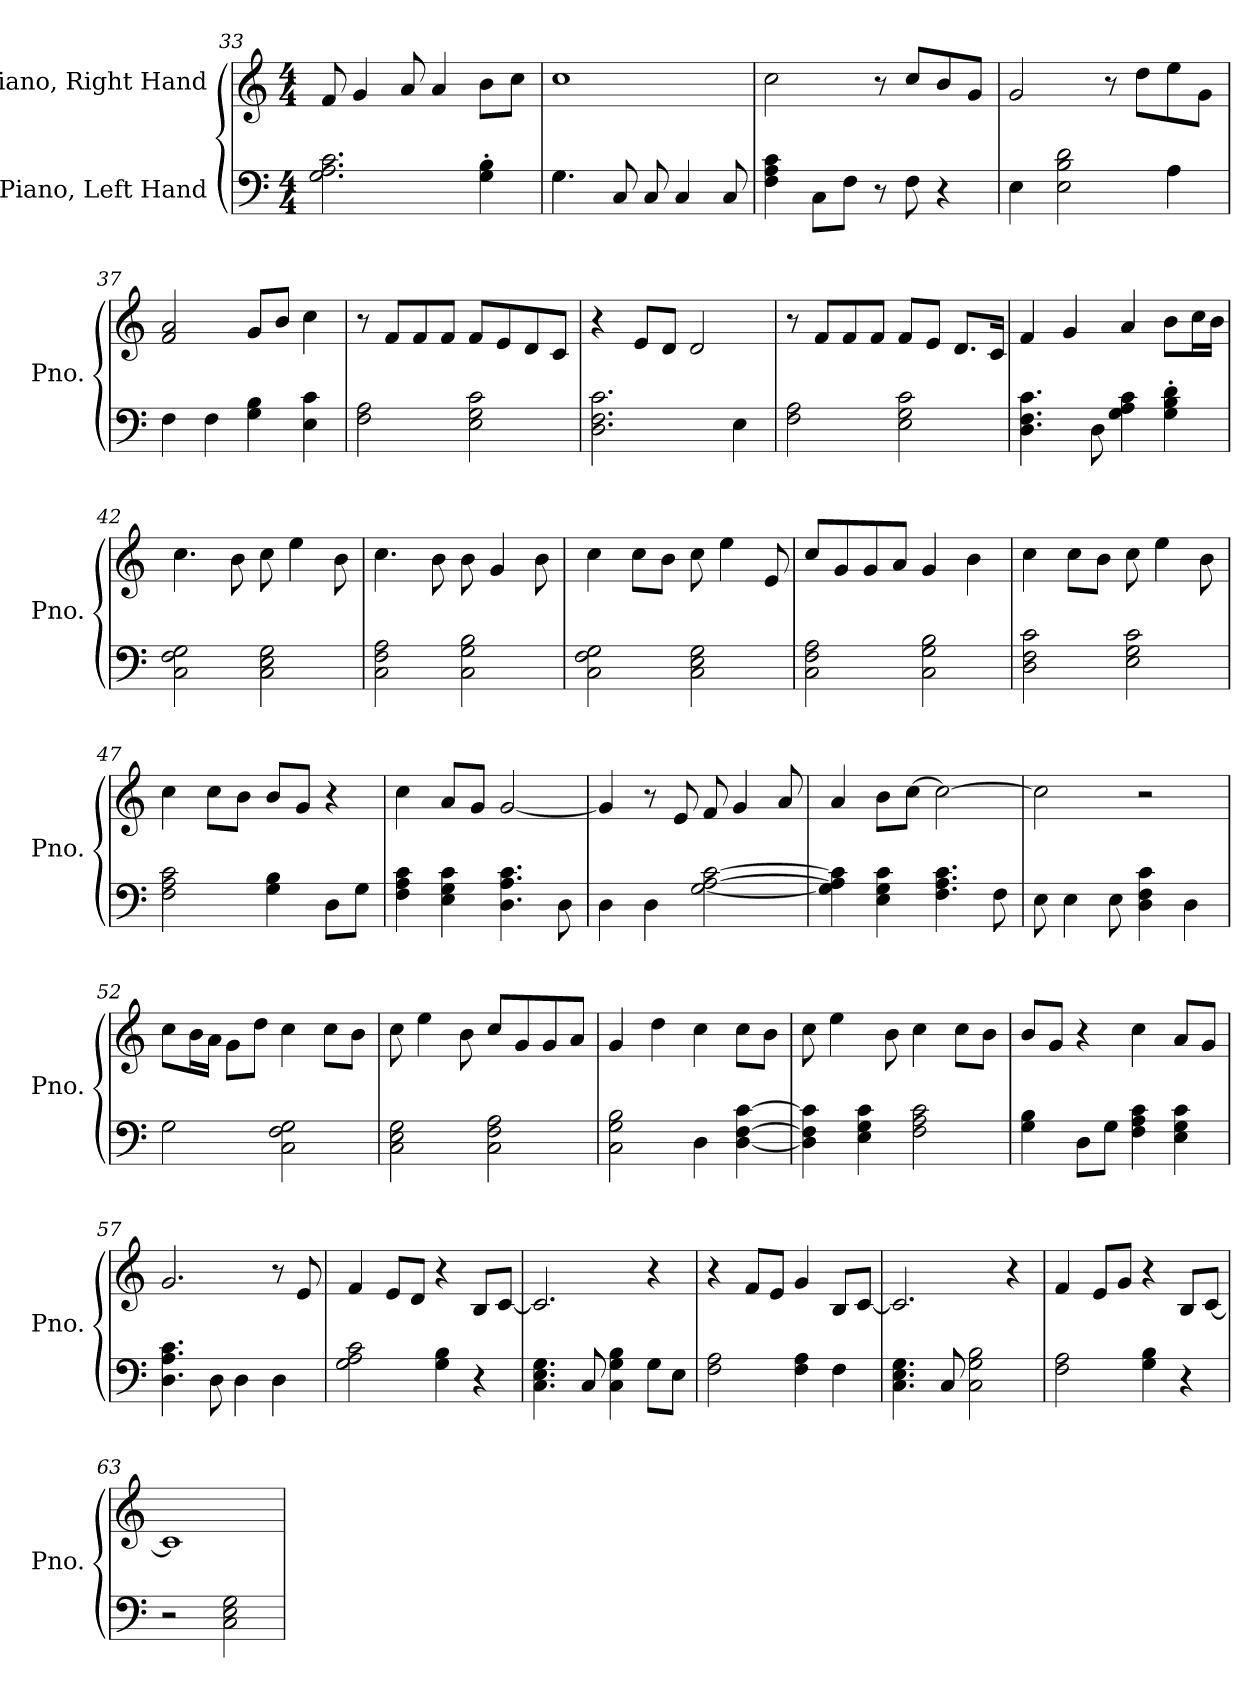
**kern	**kern
*part2	*part1
*staff2	*staff1
*I"Piano, Left Hand	*I"Piano, Right Hand
*I'Pno.	*I'Pno.
*clefF4	*clefG2
*k[]	*k[]
*M4/4	*M4/4
=33	=33
2.G\ 2.A\ 2.c\	8f/
.	4g/
.	8a/
.	4a/
4G\' 4B\'	8b\L
.	8cc\J
=34	=34
4.G\	1cc
8C/	.
8C/	.
4C/	.
8C/	.
!!LO:PB:g=z
=35	=35
4F\ 4A\ 4c\	2cc\
8C\L	.
8F\J	.
8r	8r
8F\	8cc/L
4r	8b/
.	8g/J
=36	=36
4E\	2g/
2E\ 2B\ 2d\	.
.	8r
.	8dd\L
4A\	8ee\
.	8g\J
=37	=37
4F\	2f/ 2a/
4F\	.
4G\ 4B\	8g/L
.	8b/J
4E\ 4c\	4cc\
=38	=38
2F\ 2A\	8r
.	8f/L
.	8f/
.	8f/J
2E\ 2G\ 2c\	8f/L
.	8e/
.	8d/
.	8c/J
=39	=39
2.D\ 2.F\ 2.c\	4r
.	8e/L
.	8d/J
.	2d/
4E\	.
=40	=40
2F\ 2A\	8r
.	8f/L
.	8f/
.	8f/J
2E\ 2G\ 2c\	8f/L
.	8e/J
.	8.d/L
.	16c/Jk
!!LO:LB:g=z
=41	=41
4.D\ 4.F\ 4.c\	4f/
.	4g/
8D\	.
4G\ 4A\ 4c\	4a/
4G\' 4B\' 4d\'	8b\L
.	16cc\L
.	16b\JJ
=42	=42
2C\ 2F\ 2G\	4.cc\
.	8b\
2C\ 2E\ 2G\	8cc\
.	4ee\
.	8b\
=43	=43
2C\ 2F\ 2A\	4.cc\
.	8b\
2C\ 2G\ 2B\	8b\
.	4g/
.	8b\
=44	=44
2C\ 2F\ 2G\	4cc\
.	8cc\L
.	8b\J
2C\ 2E\ 2G\	8cc\
.	4ee\
.	8e/
=45	=45
2C\ 2F\ 2A\	8cc/L
.	8g/
.	8g/
.	8a/J
2C\ 2G\ 2B\	4g/
.	4b\
=46	=46
2D\ 2F\ 2c\	4cc\
.	8cc\L
.	8b\J
2E\ 2G\ 2c\	8cc\
.	4ee\
.	8b\
!!LO:LB:g=z
=47	=47
2F\ 2A\ 2c\	4cc\
.	8cc\L
.	8b\J
4G\ 4B\	8b/L
.	8g/J
8D\L	4r
8G\J	.
=48	=48
4F\ 4A\ 4c\	4cc\
4E\ 4G\ 4c\	8a/L
.	8g/J
4.D\ 4.A\ 4.c\	[2g/
8D\	.
=49	=49
4D\	4g/]
4D\	8r
.	8e/
[2G\ [2A\ [2c\	8f/
.	4g/
.	8a/
=50	=50
4G\] 4A\] 4c\]	4a/
4E\ 4G\ 4c\	8b\L
.	[8cc\J
4.F\ 4.A\ 4.c\	2cc\_
8F\	.
=51	=51
8E\	2cc\]
4E\	.
8E\	.
4D\ 4F\ 4c\	2r
4D\	.
=52	=52
2G\	8cc\L
.	16b\L
.	16a\JJ
.	8g\L
.	8dd\J
2C\ 2F\ 2G\	4cc\
.	8cc\L
.	8b\J
!!LO:LB:g=z
=53	=53
2C\ 2E\ 2G\	8cc\
.	4ee\
.	8b\
2C\ 2F\ 2A\	8cc/L
.	8g/
.	8g/
.	8a/J
=54	=54
2C\ 2G\ 2B\	4g/
.	4dd\
4D\	4cc\
[4D\ [4F\ [4c\	8cc\L
.	8b\J
=55	=55
4D\] 4F\] 4c\]	8cc\
.	4ee\
4E\ 4G\ 4c\	.
.	8b\
2F\ 2A\ 2c\	4cc\
.	8cc\L
.	8b\J
=56	=56
4G\ 4B\	8b/L
.	8g/J
8D\L	4r
8G\J	.
4F\ 4A\ 4c\	4cc\
4E\ 4G\ 4c\	8a/L
.	8g/J
=57	=57
4.D\ 4.A\ 4.c\	2.g/
8D\	.
4D\	.
4D\	8r
.	8e/
=58	=58
2G\ 2A\ 2c\	4f/
.	8e/L
.	8d/J
4G\ 4B\	4r
4r	8B/L
.	[8c/J
!!LO:LB:g=z
=59	=59
4.C\ 4.E\ 4.G\	2.c/]
8C/	.
4C\ 4G\ 4B\	.
8G\L	4r
8E\J	.
=60	=60
2F\ 2A\	4r
.	8f/L
.	8e/J
4F\ 4A\	4g/
4F\	8B/L
.	[8c/J
=61	=61
4.C\ 4.E\ 4.G\	2.c/]
8C/	.
2C\ 2G\ 2B\	.
.	4r
=62	=62
2F\ 2A\	4f/
.	8e/L
.	8g/J
4G\ 4B\	4r
4r	8B/L
.	[8c/J
=63	=63
2r	1c]
2C\ 2E\ 2G\	.
=	=
*-	*-
